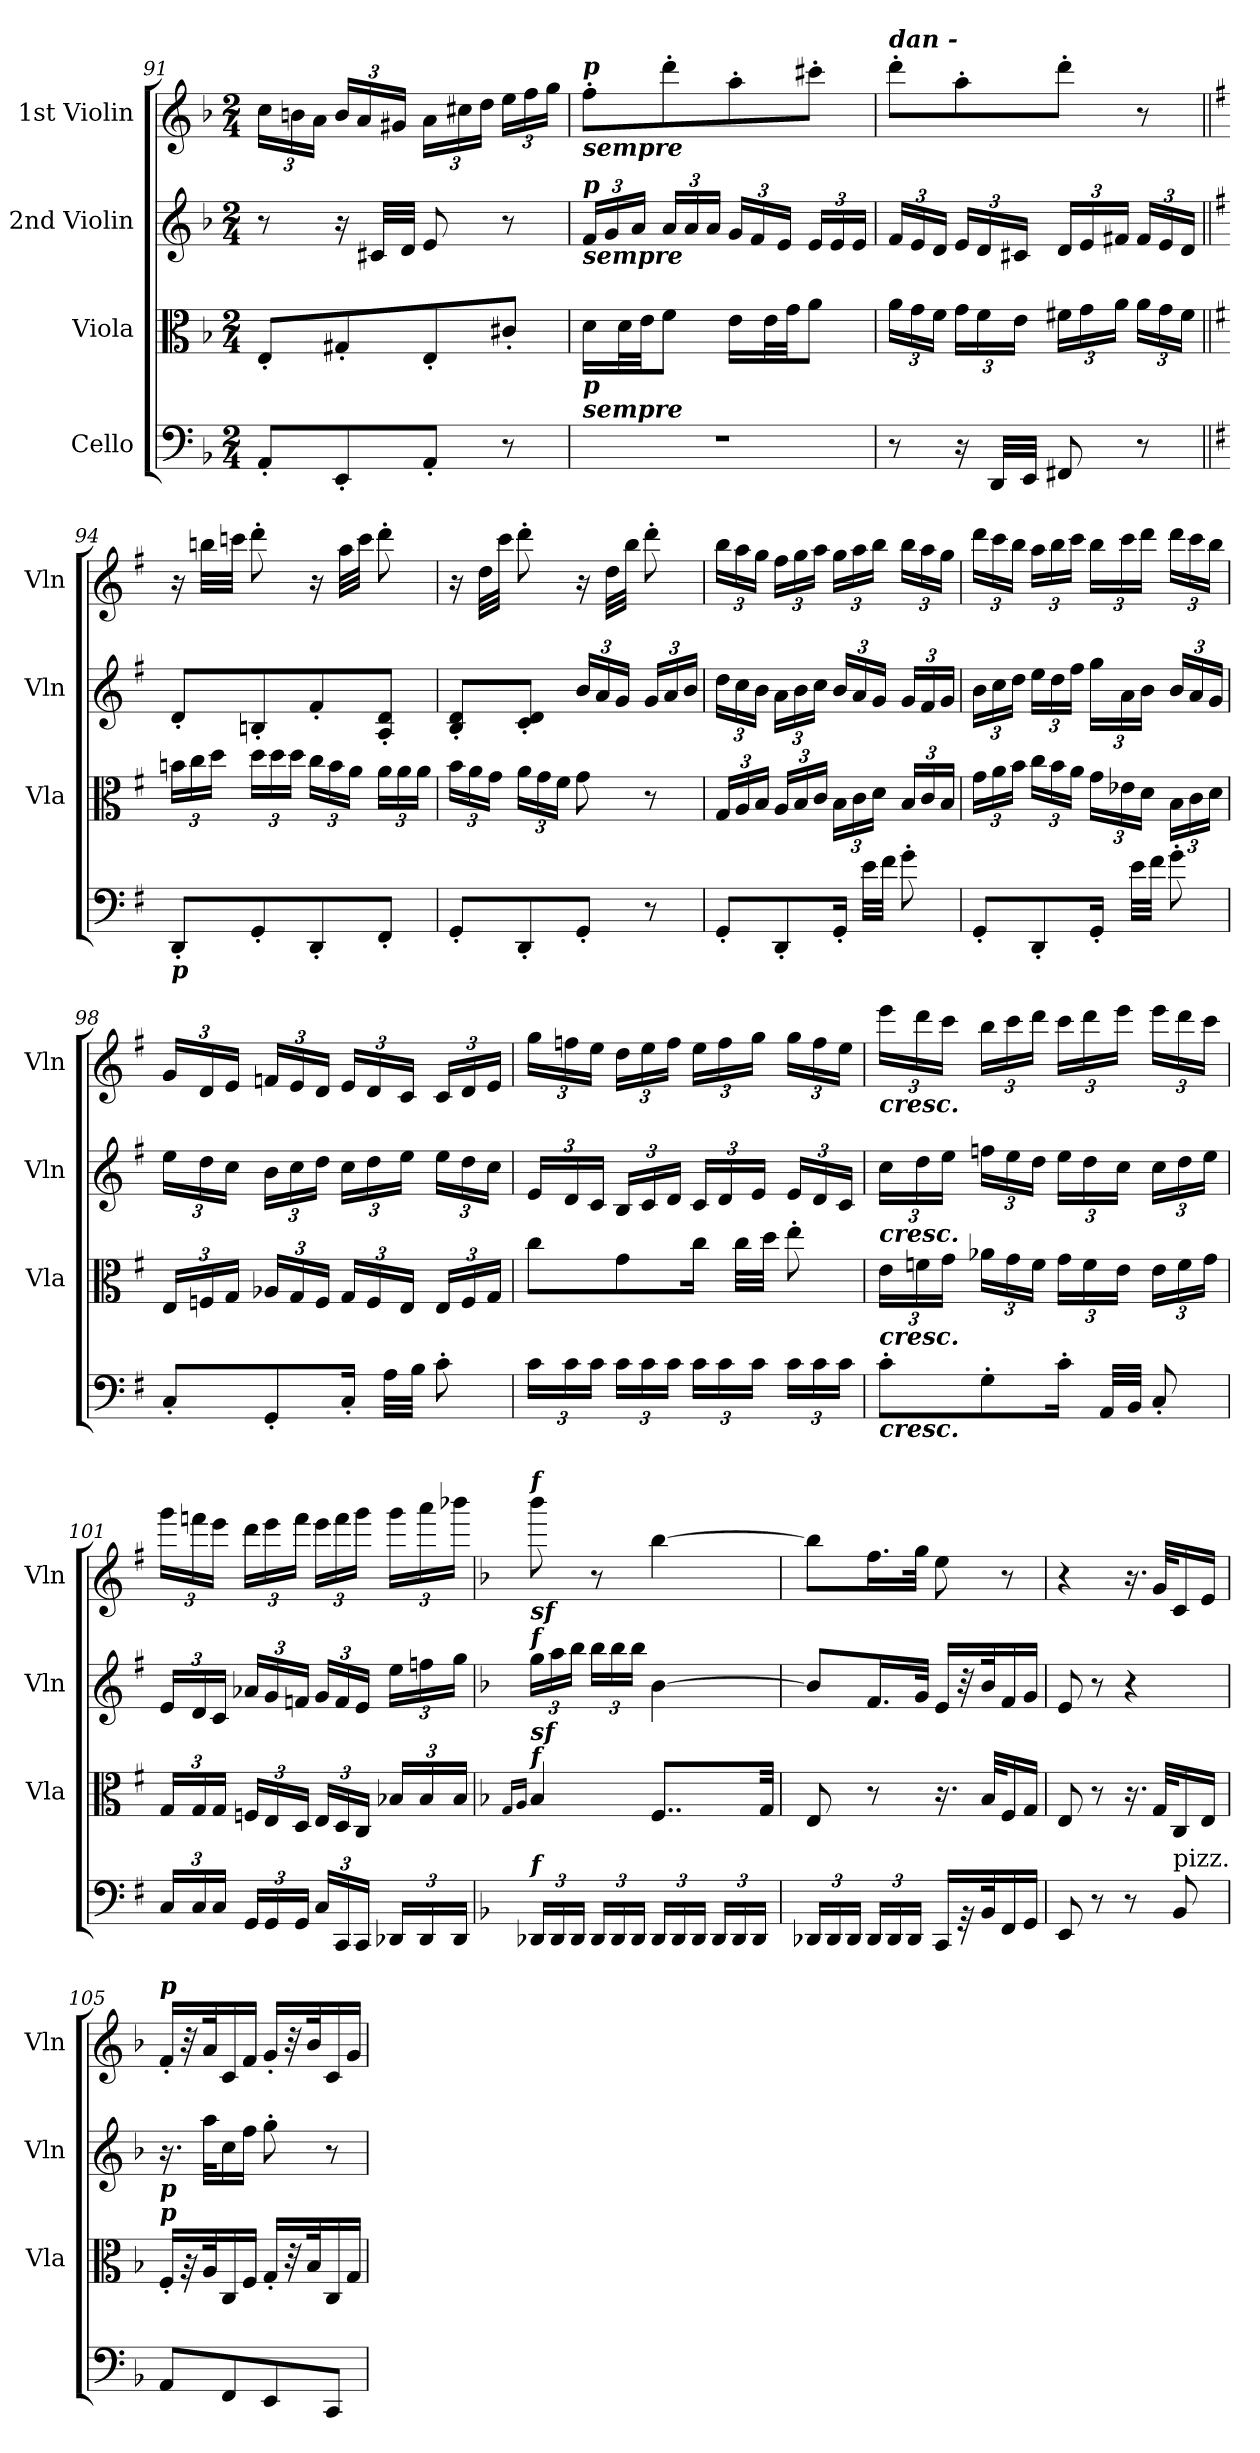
**kern	**kern	**kern	**kern
*part4	*part3	*part2	*part1
*staff4	*staff3	*staff2	*staff1
*I"Cello	*I"Viola	*I"2nd Violin	*I"1st Violin
*	*I'Vla	*I'Vln	*I'Vln
*clefF4	*clefC3	*clefG2	*clefG2
*k[b-]	*k[b-]	*k[b-]	*k[b-]
*F:	*F:	*F:	*F:
*M2/4	*M2/4	*M2/4	*M2/4
*	*	*	*Xbrackettup
=91	=91	=91	=91
8AA'/L	8E'/L	8r	24cc\LL
.	.	.	24bn\
.	.	.	24a\JJ
8EE'/	8G#X'/	16r	24b/LL
.	.	.	24a/
.	.	32c#X/LLL	.
.	.	.	24g#X/JJ
.	.	32d/JJJ	.
8AA'/J	8E'/	8e/	24a\LL
.	.	.	24cc#X\
.	.	.	24dd\JJ
8r	8c#X'/J	8r	24ee\LL
.	.	.	24ff\
.	.	.	24gg\JJ
=92	=92	=92	=92
*	*	*Xbrackettup	*
!	!	!	!LO:TX:b:Bi:t=sempre
!	!	!	!LO:TX:a:Bi:t=p
!	!	!LO:TX:b:Bi:t=sempre	!
!	!	!LO:TX:a:Bi:t=p	!
!LO:TX:a:Bi:t=sempre	!	!	!
!LO:TX:a:Bi:t=p	!	!	!
2r	16d\LL	24f/LL	8ff'\L
.	.	24g/	.
.	32d\L	.	.
.	.	24a/JJ	.
.	32e\JJ	.	.
.	8f\J	24a/LL	8ddd'\
.	.	24a/	.
.	.	24a/JJ	.
.	16e\LL	24g/LL	8aa'\
.	.	24f/	.
.	32e\L	.	.
.	.	24e/JJ	.
.	32g\JJ	.	.
.	8a\J	24e/LL	8ccc#X'\J
.	.	24e/	.
.	.	24e/JJ	.
=93	=93	=93	=93
*	*Xbrackettup	*	*
!	!	!	!LO:TX:a:Bi:t=dan -
8r	24a\LL	24f/LL	8ddd'\L
.	24g\	24e/	.
.	24f\JJ	24d/JJ	.
16r	24g\LL	24e/LL	8aa'\
.	24f\	24d/	.
32DD/LLL	.	.	.
.	24e\JJ	24c#X/JJ	.
32EE/JJJ	.	.	.
8FF#X/	24f#X\LL	24d/LL	8ddd'\J
.	24g\	24e/	.
.	24a\JJ	24f#X/JJ	.
8r	24a\LL	24f#/LL	8r
.	24g\	24e/	.
.	24f#\JJ	24d/JJ	.
=94||	=94||	=94||	=94||
*k[f#]	*k[f#]	*k[f#]	*k[f#]
*G:	*G:	*G:	*G:
!LO:TX:b:Bi:t=p	!	!	!
8DD'/L	24bn\LL	8d'/L	16r
.	24cc\	.	.
.	.	.	32bbn\LLL
.	24dd\JJ	.	.
.	.	.	32cccn\JJJ
8GG'/	24dd\LL	8Bn'/	8ddd'\
.	24dd\	.	.
.	24dd\JJ	.	.
8DD'/	24cc\LL	8f#'/	16r
.	24b\	.	.
.	.	.	32aa\LLL
.	24a\JJ	.	.
.	.	.	32ccc\JJJ
8FF#'/J	24a\LL	8A/' 8d/'J	8ddd'\
.	24a\	.	.
.	24a\JJ	.	.
=95	=95	=95	=95
8GG'/L	24b\LL	8B/' 8d/'L	16r
.	24a\	.	.
.	.	.	32dd\LLL
.	24g\JJ	.	.
.	.	.	32ccc\JJJ
8DD'/	24a\LL	8c/' 8d/'J	8ddd'\
.	24g\	.	.
.	24f#\JJ	.	.
8GG'/J	8g\	24b/LL	16r
.	.	24a/	.
.	.	.	32dd\LLL
.	.	24g/JJ	.
.	.	.	32bb\JJJ
8r	8r	24g/LL	8ddd'\
.	.	24a/	.
.	.	24b/JJ	.
=96	=96	=96	=96
8GG'/L	24G/LL	24dd\LL	24bb\LL
.	24A/	24cc\	24aa\
.	24B/JJ	24b\JJ	24gg\JJ
8DD'/	24A/LL	24a\LL	24ff#\LL
.	24B/	24b\	24gg\
.	24c/JJ	24cc\JJ	24aa\JJ
16GG'/Jk	24B\LL	24b/LL	24gg\LL
.	24c\	24a/	24aa\
32e\LLL	.	.	.
.	24d\JJ	24g/JJ	24bb\JJ
32f#\JJJ	.	.	.
8g'\	24B/LL	24g/LL	24bb\LL
.	24c/	24f#/	24aa\
.	24B/JJ	24g/JJ	24gg\JJ
=97	=97	=97	=97
8GG'/L	24g\LL	24b\LL	24ddd\LL
.	24a\	24cc\	24ccc\
.	24b\JJ	24dd\JJ	24bb\JJ
8DD'/	24cc\LL	24ee\LL	24aa\LL
.	24b\	24dd\	24bb\
.	24a\JJ	24ff#\JJ	24ccc\JJ
16GG'/Jk	24g\LL	24gg\LL	24bb\LL
.	24e-X\	24a\	24ccc\
32e\LLL	.	.	.
.	24d\JJ	24b\JJ	24ddd\JJ
32f#\JJJ	.	.	.
8g'\	24B\LL	24b/LL	24ddd\LL
.	24c\	24a/	24ccc\
.	24d\JJ	24g/JJ	24bb\JJ
=98	=98	=98	=98
8C'/L	24E/LL	24ee\LL	24g/LL
.	24Fn/	24dd\	24d/
.	24G/JJ	24cc\JJ	24e/JJ
8GG'/	24A-X/LL	24b\LL	24fn/LL
.	24G/	24cc\	24e/
.	24F/JJ	24dd\JJ	24d/JJ
16C'/Jk	24G/LL	24cc\LL	24e/LL
.	24F/	24dd\	24d/
32A\LLL	.	.	.
.	24E/JJ	24ee\JJ	24c/JJ
32B\JJJ	.	.	.
8c'\	24E/LL	24ee\LL	24c/LL
.	24F/	24dd\	24d/
.	24G/JJ	24cc\JJ	24e/JJ
=99	=99	=99	=99
*Xbrackettup	*	*	*
24c\LL	8cc\L	24e/LL	24gg\LL
24c\	.	24d/	24ffn\
24c\JJ	.	24c/JJ	24ee\JJ
24c\LL	8g\	24B/LL	24dd\LL
24c\	.	24c/	24ee\
24c\JJ	.	24d/JJ	24ff\JJ
24c\LL	16cc\Jk	24c/LL	24ee\LL
24c\	.	24d/	24ff\
.	32cc\LLL	.	.
24c\JJ	.	24e/JJ	24gg\JJ
.	32dd\JJJ	.	.
24c\LL	8ee'\	24e/LL	24gg\LL
24c\	.	24d/	24ff\
24c\JJ	.	24c/JJ	24ee\JJ
=100	=100	=100	=100
!	!	!	!LO:TX:b:Bi:t=cresc.
!	!LO:TX:a:Bi:t=cresc.	!	!
!	!LO:TX:b:Bi:t=cresc.	!	!
!LO:TX:b:Bi:t=cresc.	!	!	!
8c'\L	24e\LL	24cc\LL	24eee\LL
.	24fn\	24dd\	24ddd\
.	24g\JJ	24ee\JJ	24ccc\JJ
8G'\	24a-X\LL	24ffn\LL	24bb\LL
.	24g\	24ee\	24ccc\
.	24f\JJ	24dd\JJ	24ddd\JJ
16c'\Jk	24g\LL	24ee\LL	24ccc\LL
.	24f\	24dd\	24ddd\
32AA/LLL	.	.	.
.	24e\JJ	24cc\JJ	24eee\JJ
32BB/JJJ	.	.	.
8C'/	24e\LL	24cc\LL	24eee\LL
.	24f\	24dd\	24ddd\
.	24g\JJ	24ee\JJ	24ccc\JJ
=101	=101	=101	=101
24C/LL	24G/LL	24e/LL	24ggg\LL
24C/	24G/	24d/	24fffn\
24C/JJ	24G/JJ	24c/JJ	24eee\JJ
24GG/LL	24Fn/LL	24a-X/LL	24ddd\LL
24GG/	24E/	24g/	24eee\
24GG/JJ	24D/JJ	24fn/JJ	24fff\JJ
24C/LL	24E/LL	24g/LL	24eee\LL
24CC/	24D/	24f/	24fff\
24CC/JJ	24C/JJ	24e/JJ	24ggg\JJ
24DD-X/LL	24B-X/LL	24ee\LL	24ggg\LL
24DD-/	24B-/	24ffn\	24aaa\
24DD-/JJ	24B-/JJ	24gg\JJ	24bbb-X\JJ
=102	=102	=102	=102
*k[b-]	*k[b-]	*k[b-]	*k[b-]
*F:	*F:	*F:	*F:
.	16qG/LL	.	.
.	16qA/JJ	.	.
!	!	!	!LO:TX:a:Bi:t=f
!	!	!	!LO:TX:b:Bi:t=sf
!	!	!LO:TX:a:Bi:t=f	!
!	!LO:TX:a:Bi:t=f	!	!
!	!LO:TX:a:Bi:t=sf	!	!
!LO:TX:a:Bi:t=f	!	!	!
24DD-X/LL	4B-/	24gg\LL	8bbb-\
24DD-/	.	24aa\	.
24DD-/JJ	.	24bb-\JJ	.
24DD-/LL	.	24bb-\LL	8r
24DD-/	.	24bb-\	.
24DD-/JJ	.	24bb-\JJ	.
24DD-/LL	8..F/L	[4b-\	[4bb-\
24DD-/	.	.	.
24DD-/JJ	.	.	.
24DD-/LL	.	.	.
24DD-/	.	.	.
24DD-/JJ	.	.	.
.	32G/Jkk	.	.
=103	=103	=103	=103
24DD-X/LL	8E/	8b-/L]	8bb-\L]
24DD-/	.	.	.
24DD-/JJ	.	.	.
24DD-/LL	8r	16.f/L	16.ff\L
24DD-/	.	.	.
24DD-/JJ	.	.	.
.	.	32g/JJk	32gg\JJk
16CC/LL	16.r	16e/LL	8ee\
32r	.	32r	.
32BB-/K	32B-/KLL	32b-/K	.
16FF/	16F/	16f/	8r
16GG/JJ	16G/JJ	16g/JJ	.
=104	=104	=104	=104
8EE/	8E/	8e/	4r
8r	8r	8r	.
8r	16.r	4r	16.r
.	32G/KLL	.	32g/KLL
!LO:TX:a:t=pizz.	!	!	!
8BB-/	16C/	.	16c/
.	16E/JJ	.	16e/JJ
=105	=105	=105	=105
!	!	!	!LO:TX:a:Bi:t=p
!	!LO:TX:a:Bi:t=p	!	!
!	!LO:TX:a:Bi:t=p	!	!
8AA/L	16F'/LL	16.r	16f'/LL
.	32r	.	32r
.	32A/K	32aa\KLL	32a/K
8FF/	16C/	16cc\	16c/
.	16F/JJ	16ff\JJ	16f/JJ
8EE/	16G'/LL	8gg'\	16g'/LL
.	32r	.	32r
.	32B-/K	.	32b-/K
8CC/J	16C/	8r	16c/
.	16G/JJ	.	16g/JJ
=	=	=	=
*-	*-	*-	*-
